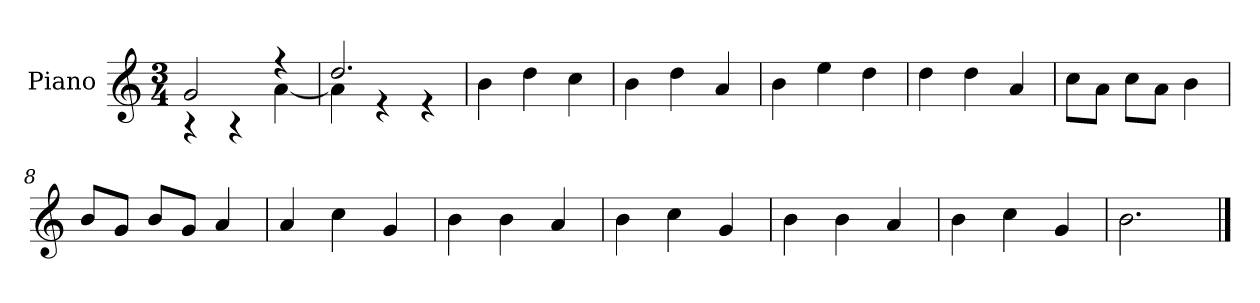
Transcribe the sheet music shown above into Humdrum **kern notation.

**kern
*part1
*staff1
*I"Piano
*I'P-no
*clefG2
*k[]
*M3/4
*MM177
=1
*^
2g/	4r
.	4r
4r	[4a\
=2	=2
2.dd/	4a\]
.	4r
.	4r
*v	*v
=3
4b\
4dd\
4cc\
=4
4b\
4dd\
4a/
=5
4b\
4ee\
4dd\
=6
4dd\
4dd\
4a/
=7
8cc\L
8a\J
8cc\L
8a\J
4b\
=8
8b/L
8g/J
8b/L
8g/J
4a/
=9
4a/
4cc\
4g/
=10
4b\
4b\
4a/
!!LO:LB:g=z
=11
4b\
4cc\
4g/
=12
4b\
4b\
4a/
=13
4b\
4cc\
4g/
=14
2.b\
==
*-
